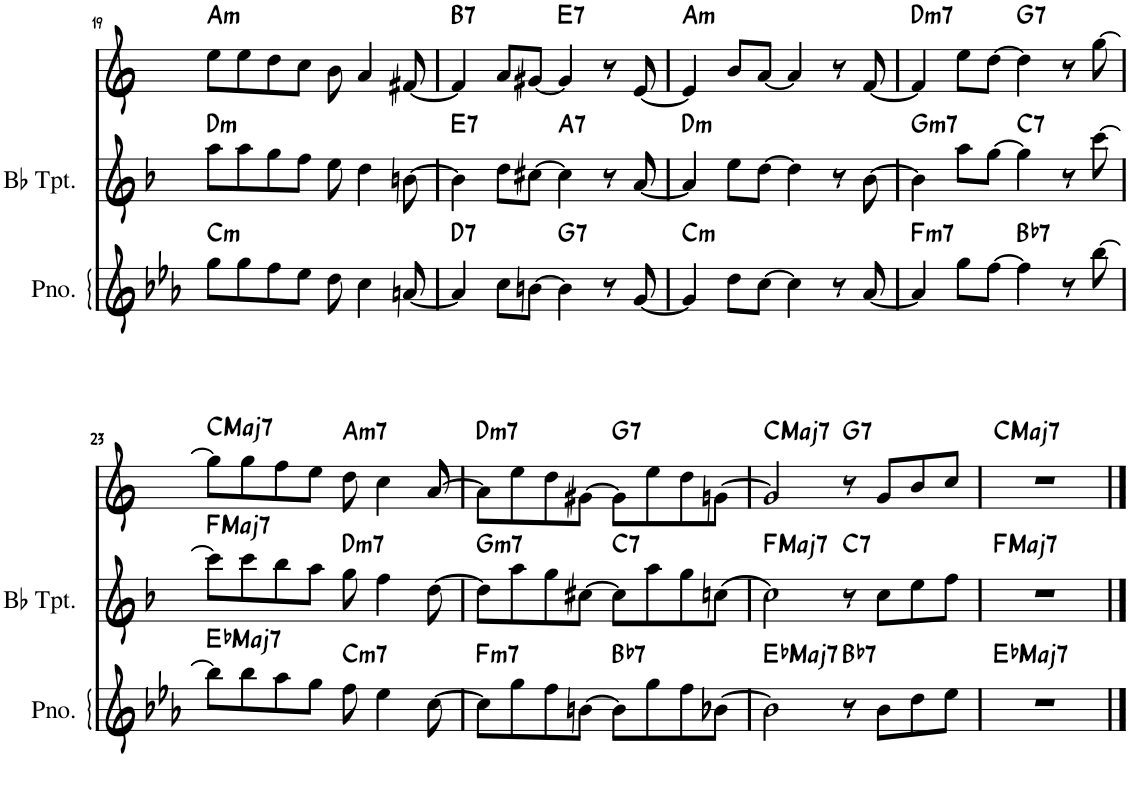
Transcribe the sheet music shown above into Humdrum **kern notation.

**kern	**harte	**kern	**harte	**kern	**harte
*part3	*part3	*part2	*part2	*part1	*part1
*staff3	*	*staff2	*	*staff1	*
*I"Piano	*	*I"Bb Trumpet	*	*I"Alto Sax	*
*I'Pno.	*	*I'Bb Tpt.	*	*I'Sax	*
!!LO:PB:g=z
*clefG2	*	*clefG2	*	*clefG2	*
*	*	*Trd1c2	*	*Trd5c9	*
*k[b-e-a-]	*	*k[b-]	*	*k[]	*
*M4/4	*	*M4/4	*	*M4/4	*
=19	=19	=19	=19	=19	=19
!	!LO:H:kt=m	!	!LO:H:kt=m	!	!LO:H:kt=m
8gg\L	C:min	8aa\L	D:min	8ee\L	A:min
8gg\	.	8aa\	.	8ee\	.
8ff\	.	8gg\	.	8dd\	.
8ee-\J	.	8ff\J	.	8cc\J	.
8dd\	.	8ee\	.	8b\	.
4cc\	.	4dd\	.	4a/	.
[8an/	.	[8bn\	.	[8f#X/	.
=20	=20	=20	=20	=20	=20
!	!LO:H:kt=7	!	!LO:H:kt=7	!	!LO:H:kt=7
4a/]	D:7	4b\]	E:7	4f#/]	B:7
8cc\L	.	8dd\L	.	8a/L	.
[8bn\J	.	[8cc#X\J	.	[8g#X/J	.
!	!LO:H:kt=7	!	!LO:H:kt=7	!	!LO:H:kt=7
4b\]	G:7	4cc#\]	A:7	4g#/]	E:7
8r	.	8r	.	8r	.
[8g/	.	[8a/	.	[8e/	.
=21	=21	=21	=21	=21	=21
!	!LO:H:kt=m	!	!LO:H:kt=m	!	!LO:H:kt=m
4g/]	C:min	4a/]	D:min	4e/]	A:min
8dd\L	.	8ee\L	.	8b/L	.
[8cc\J	.	[8dd\J	.	[8a/J	.
4cc\]	.	4dd\]	.	4a/]	.
8r	.	8r	.	8r	.
[8a-/	.	[8b-\	.	[8f/	.
=22	=22	=22	=22	=22	=22
!	!LO:H:kt=m7	!	!LO:H:kt=m7	!	!LO:H:kt=m7
4a-/]	F:min7	4b-\]	G:min7	4f/]	D:min7
8gg\L	.	8aa\L	.	8ee\L	.
[8ff\J	.	[8gg\J	.	[8dd\J	.
!	!LO:H:kt=7	!	!LO:H:kt=7	!	!LO:H:kt=7
4ff\]	Bb:7	4gg\]	C:7	4dd\]	G:7
8r	.	8r	.	8r	.
[8bb-\	.	[8ccc\	.	[8gg\	.
!!LO:LB:g=z
=23	=23	=23	=23	=23	=23
!	!LO:H:kt=Maj7	!	!LO:H:kt=Maj7	!	!LO:H:kt=Maj7
8bb-\L]	Eb:maj7	8ccc\L]	F:maj7	8gg\L]	C:maj7
8bb-\	.	8ccc\	.	8gg\	.
8aa-\	.	8bb-\	.	8ff\	.
8gg\J	.	8aa\J	.	8ee\J	.
!	!LO:H:kt=m7	!	!LO:H:kt=m7	!	!LO:H:kt=m7
8ff\	C:min7	8gg\	D:min7	8dd\	A:min7
4ee-\	.	4ff\	.	4cc\	.
[8cc\	.	[8dd\	.	[8a/	.
=24	=24	=24	=24	=24	=24
!	!LO:H:kt=m7	!	!LO:H:kt=m7	!	!LO:H:kt=m7
8cc\L]	F:min7	8dd\L]	G:min7	8a\L]	D:min7
8gg\	.	8aa\	.	8ee\	.
8ff\	.	8gg\	.	8dd\	.
[8bn\J	.	[8cc#X\J	.	[8g#X\J	.
!	!LO:H:kt=7	!	!LO:H:kt=7	!	!LO:H:kt=7
8b\L]	Bb:7	8cc#\L]	C:7	8g#\L]	G:7
8gg\	.	8aa\	.	8ee\	.
8ff\	.	8gg\	.	8dd\	.
[8b-X\J	.	[8ccn\J	.	[8gn\J	.
=25	=25	=25	=25	=25	=25
!	!LO:H:kt=Maj7	!	!LO:H:kt=Maj7	!	!LO:H:kt=Maj7
2b-\]	Eb:maj7	2cc\]	F:maj7	2g/]	C:maj7
!	!LO:H:kt=7	!	!LO:H:kt=7	!	!LO:H:kt=7
8r	Bb:7	8r	C:7	8r	G:7
8b-\L	.	8cc\L	.	8g/L	.
8dd\	.	8ee\	.	8b/	.
8ee-\J	.	8ff\J	.	8cc/J	.
=26	=26	=26	=26	=26	=26
!	!LO:H:kt=Maj7	!	!LO:H:kt=Maj7	!	!LO:H:kt=Maj7
1r	Eb:maj7	1r	F:maj7	1r	C:maj7
==	==	==	==	==	==
*-	*-	*-	*-	*-	*-
